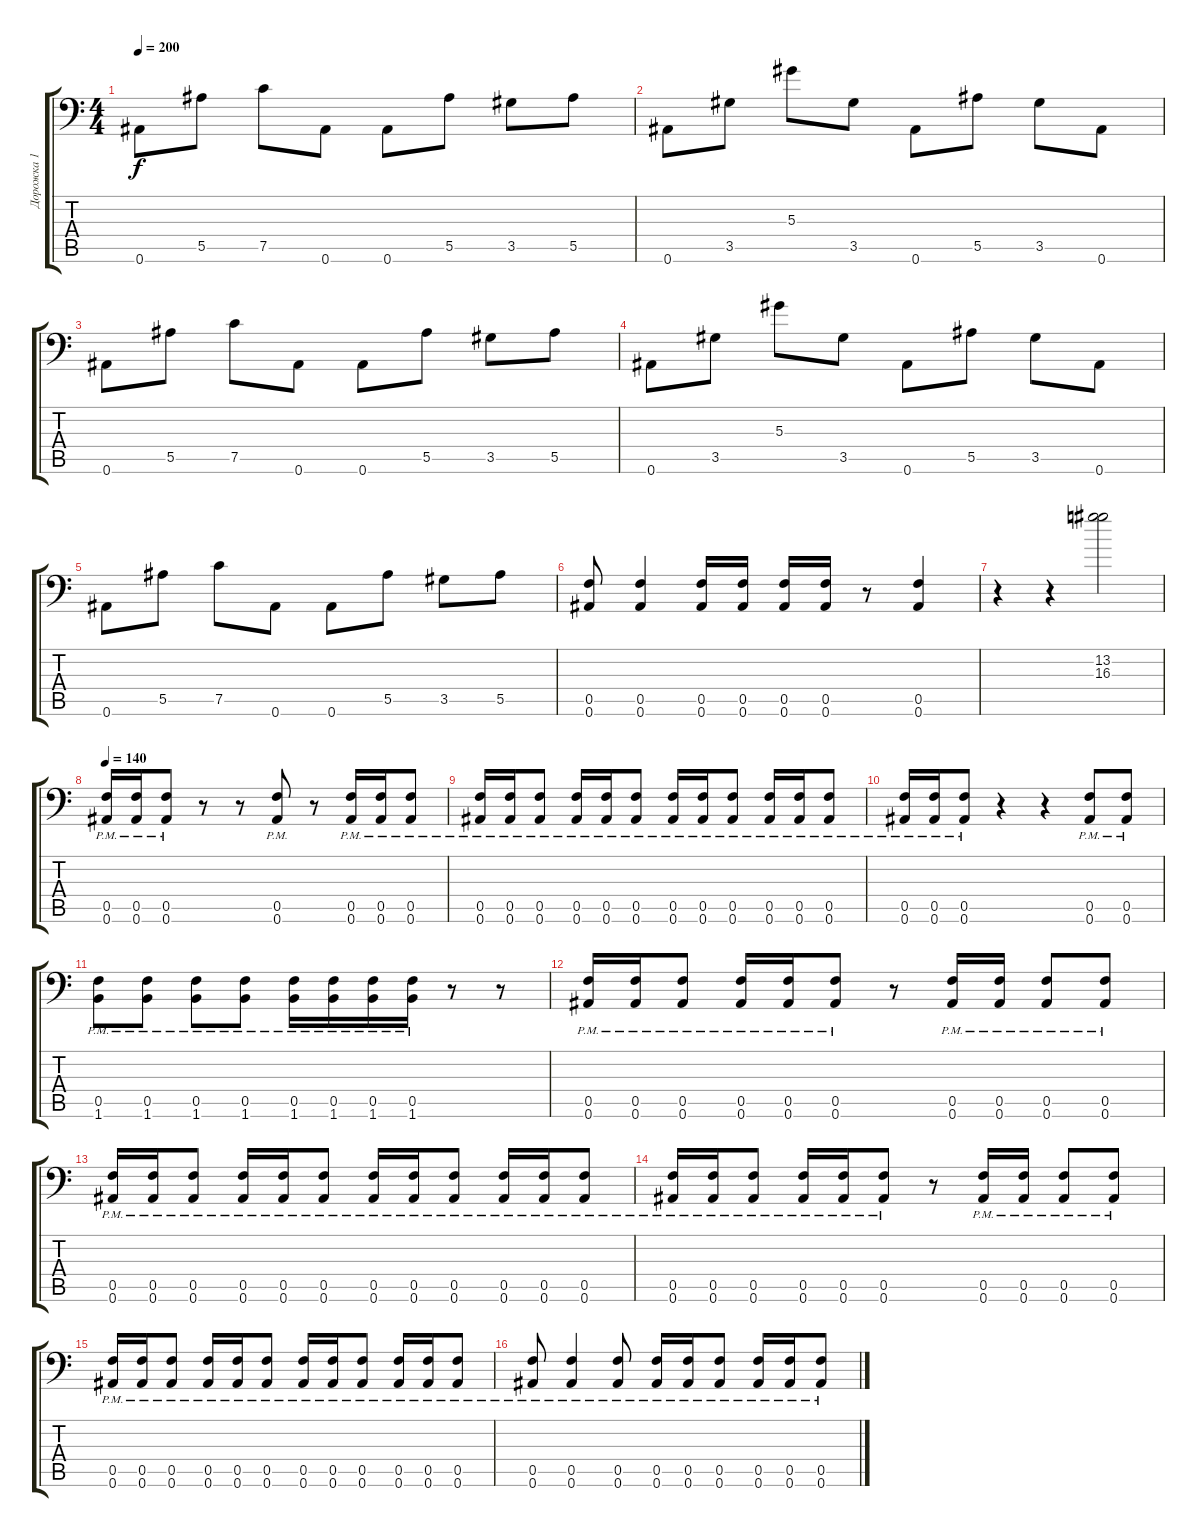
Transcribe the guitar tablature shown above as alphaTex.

\track ("Дорожка 1" "Дорожка 1") {instrument distortionguitar}
\staff {score tabs}
\tuning (C4 G3 Eb3 Bb2 F2 Bb1) {hide}
\ts (4 4)
\tempo 200
\clef f4
\ks c
0.6.8{dy f} 5.5.8 7.5.8 0.6.8 0.6.8 5.5.8 3.5.8 5.5.8 |
0.6.8 3.5.8 5.3.8 3.5.8 0.6.8 5.5.8 3.5.8 0.6.8 |
0.6.8 5.5.8 7.5.8 0.6.8 0.6.8 5.5.8 3.5.8 5.5.8 |
0.6.8 3.5.8 5.3.8 3.5.8 0.6.8 5.5.8 3.5.8 0.6.8 |
0.6.8 5.5.8 7.5.8 0.6.8 0.6.8 5.5.8 3.5.8 5.5.8 |
(0.5 0.6).8 (0.5 0.6).4 (0.5 0.6).16 (0.5 0.6).16 (0.5 0.6).16 (0.5 0.6).16 r.8 (0.5 0.6).4 |
r.4 r.4 (13.2 16.3).2 |
\tempo 140
(0.5{pm} 0.6{pm}).16 (0.5{pm} 0.6{pm}).16 (0.5{pm} 0.6{pm}).8 r.8 r.8 (0.5{pm} 0.6{pm}).8 r.8 (0.5{pm} 0.6{pm}).16 (0.5{pm} 0.6{pm}).16 (0.5{pm} 0.6{pm}).8 |
(0.5{pm} 0.6{pm}).16 (0.5{pm} 0.6{pm}).16 (0.5{pm} 0.6{pm}).8 (0.5{pm} 0.6{pm}).16 (0.5{pm} 0.6{pm}).16 (0.5{pm} 0.6{pm}).8 (0.5{pm} 0.6{pm}).16 (0.5{pm} 0.6{pm}).16 (0.5{pm} 0.6{pm}).8 (0.5{pm} 0.6{pm}).16 (0.5{pm} 0.6{pm}).16 (0.5{pm} 0.6{pm}).8 |
(0.5{pm} 0.6{pm}).16 (0.5{pm} 0.6{pm}).16 (0.5{pm} 0.6{pm}).8 r.4 r.4 (0.5{pm} 0.6{pm}).8 (0.5{pm} 0.6{pm}).8 |
(0.5{pm} 1.6{pm}).8 (0.5{pm} 1.6{pm}).8 (0.5{pm} 1.6{pm}).8 (0.5{pm} 1.6{pm}).8 (0.5{pm} 1.6{pm}).16 (0.5{pm} 1.6{pm}).16 (0.5{pm} 1.6{pm}).16 (0.5{pm} 1.6{pm}).16 r.8 r.8 |
(0.5{pm} 0.6{pm}).16 (0.5{pm} 0.6{pm}).16 (0.5{pm} 0.6{pm}).8 (0.5{pm} 0.6{pm}).16 (0.5{pm} 0.6{pm}).16 (0.5{pm} 0.6{pm}).8 r.8 (0.5{pm} 0.6{pm}).16 (0.5{pm} 0.6{pm}).16 (0.5{pm} 0.6{pm}).8 (0.5{pm} 0.6{pm}).8 |
(0.5{pm} 0.6{pm}).16 (0.5{pm} 0.6{pm}).16 (0.5{pm} 0.6{pm}).8 (0.5{pm} 0.6{pm}).16 (0.5{pm} 0.6{pm}).16 (0.5{pm} 0.6{pm}).8 (0.5{pm} 0.6{pm}).16 (0.5{pm} 0.6{pm}).16 (0.5{pm} 0.6{pm}).8 (0.5{pm} 0.6{pm}).16 (0.5{pm} 0.6{pm}).16 (0.5{pm} 0.6{pm}).8 |
(0.5{pm} 0.6{pm}).16 (0.5{pm} 0.6{pm}).16 (0.5{pm} 0.6{pm}).8 (0.5{pm} 0.6{pm}).16 (0.5{pm} 0.6{pm}).16 (0.5{pm} 0.6{pm}).8 r.8 (0.5{pm} 0.6{pm}).16 (0.5{pm} 0.6{pm}).16 (0.5{pm} 0.6{pm}).8 (0.5{pm} 0.6{pm}).8 |
(0.5{pm} 0.6{pm}).16 (0.5{pm} 0.6{pm}).16 (0.5{pm} 0.6{pm}).8 (0.5{pm} 0.6{pm}).16 (0.5{pm} 0.6{pm}).16 (0.5{pm} 0.6{pm}).8 (0.5{pm} 0.6{pm}).16 (0.5{pm} 0.6{pm}).16 (0.5{pm} 0.6{pm}).8 (0.5{pm} 0.6{pm}).16 (0.5{pm} 0.6{pm}).16 (0.5{pm} 0.6{pm}).8 |
(0.5{pm} 0.6{pm}).8 (0.5{pm} 0.6{pm}).4 (0.5{pm} 0.6{pm}).8 (0.5{pm} 0.6{pm}).16 (0.5{pm} 0.6{pm}).16 (0.5{pm} 0.6{pm}).8 (0.5{pm} 0.6{pm}).16 (0.5{pm} 0.6{pm}).16 (0.5{pm} 0.6{pm}).8
